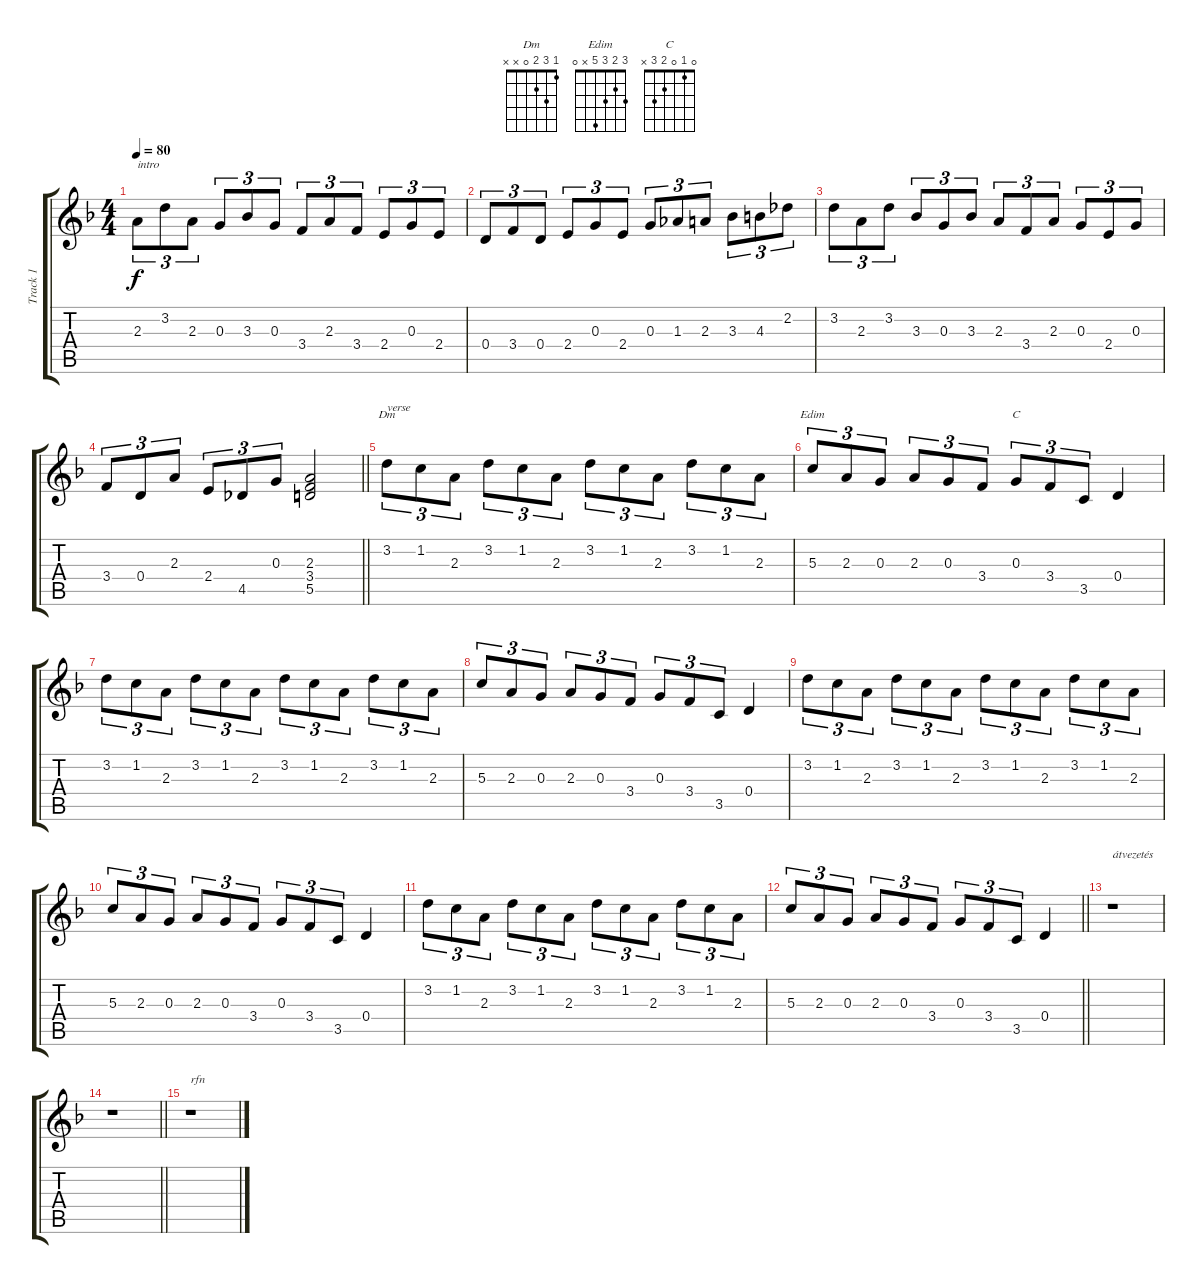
\track ("Track 1" "Track 1") {instrument electricguitarmuted}
\staff {score tabs}
\tuning (E4 B3 G3 D3 A2 E2) {hide}
\chord ("Dm" 1 3 2 0 x x)
\chord ("Edim" 3 2 3 5 x 0)
\chord ("C" 0 1 0 2 3 x)
\ts (4 4)
\tempo 80
\clef g2
\ks dminor
2.3.8{tu (3 2) txt "intro" dy f instrument electricguitarmuted} 3.2.8{tu (3 2)} 2.3.8{tu (3 2)} 0.3.8{tu (3 2)} 3.3.8{tu (3 2)} 0.3.8{tu (3 2)} 3.4.8{tu (3 2)} 2.3.8{tu (3 2)} 3.4.8{tu (3 2)} 2.4.8{tu (3 2)} 0.3.8{tu (3 2)} 2.4.8{tu (3 2)} |
0.4.8{tu (3 2)} 3.4.8{tu (3 2)} 0.4.8{tu (3 2)} 2.4.8{tu (3 2)} 0.3.8{tu (3 2)} 2.4.8{tu (3 2)} 0.3.8{tu (3 2)} 1.3.8{tu (3 2)} 2.3.8{tu (3 2)} 3.3.8{tu (3 2)} 4.3.8{tu (3 2)} 2.2.8{tu (3 2)} |
3.2.8{tu (3 2)} 2.3.8{tu (3 2)} 3.2.8{tu (3 2)} 3.3.8{tu (3 2)} 0.3.8{tu (3 2)} 3.3.8{tu (3 2)} 2.3.8{tu (3 2)} 3.4.8{tu (3 2)} 2.3.8{tu (3 2)} 0.3.8{tu (3 2)} 2.4.8{tu (3 2)} 0.3.8{tu (3 2)} |
\barLineRight lightlight
3.4.8{tu (3 2)} 0.4.8{tu (3 2)} 2.3.8{tu (3 2)} 2.4.8{tu (3 2)} 4.5.8{tu (3 2)} 0.3.8{tu (3 2)} (2.3 3.4 5.5).2 |
3.2.8{tu (3 2) ch "Dm" txt "verse"} 1.2.8{tu (3 2)} 2.3.8{tu (3 2)} 3.2.8{tu (3 2)} 1.2.8{tu (3 2)} 2.3.8{tu (3 2)} 3.2.8{tu (3 2)} 1.2.8{tu (3 2)} 2.3.8{tu (3 2)} 3.2.8{tu (3 2)} 1.2.8{tu (3 2)} 2.3.8{tu (3 2)} |
5.3.8{tu (3 2) ch "Edim"} 2.3.8{tu (3 2)} 0.3.8{tu (3 2)} 2.3.8{tu (3 2)} 0.3.8{tu (3 2)} 3.4.8{tu (3 2)} 0.3.8{tu (3 2) ch "C"} 3.4.8{tu (3 2)} 3.5.8{tu (3 2)} 0.4.4 |
3.2.8{tu (3 2)} 1.2.8{tu (3 2)} 2.3.8{tu (3 2)} 3.2.8{tu (3 2)} 1.2.8{tu (3 2)} 2.3.8{tu (3 2)} 3.2.8{tu (3 2)} 1.2.8{tu (3 2)} 2.3.8{tu (3 2)} 3.2.8{tu (3 2)} 1.2.8{tu (3 2)} 2.3.8{tu (3 2)} |
5.3.8{tu (3 2)} 2.3.8{tu (3 2)} 0.3.8{tu (3 2)} 2.3.8{tu (3 2)} 0.3.8{tu (3 2)} 3.4.8{tu (3 2)} 0.3.8{tu (3 2)} 3.4.8{tu (3 2)} 3.5.8{tu (3 2)} 0.4.4 |
3.2.8{tu (3 2)} 1.2.8{tu (3 2)} 2.3.8{tu (3 2)} 3.2.8{tu (3 2)} 1.2.8{tu (3 2)} 2.3.8{tu (3 2)} 3.2.8{tu (3 2)} 1.2.8{tu (3 2)} 2.3.8{tu (3 2)} 3.2.8{tu (3 2)} 1.2.8{tu (3 2)} 2.3.8{tu (3 2)} |
5.3.8{tu (3 2)} 2.3.8{tu (3 2)} 0.3.8{tu (3 2)} 2.3.8{tu (3 2)} 0.3.8{tu (3 2)} 3.4.8{tu (3 2)} 0.3.8{tu (3 2)} 3.4.8{tu (3 2)} 3.5.8{tu (3 2)} 0.4.4 |
3.2.8{tu (3 2)} 1.2.8{tu (3 2)} 2.3.8{tu (3 2)} 3.2.8{tu (3 2)} 1.2.8{tu (3 2)} 2.3.8{tu (3 2)} 3.2.8{tu (3 2)} 1.2.8{tu (3 2)} 2.3.8{tu (3 2)} 3.2.8{tu (3 2)} 1.2.8{tu (3 2)} 2.3.8{tu (3 2)} |
\barLineRight lightlight
5.3.8{tu (3 2)} 2.3.8{tu (3 2)} 0.3.8{tu (3 2)} 2.3.8{tu (3 2)} 0.3.8{tu (3 2)} 3.4.8{tu (3 2)} 0.3.8{tu (3 2)} 3.4.8{tu (3 2)} 3.5.8{tu (3 2)} 0.4.4 |
r.1{txt "átvezetés"} |
\barLineRight lightlight
r.1 |
r.1{txt "rfn"}
